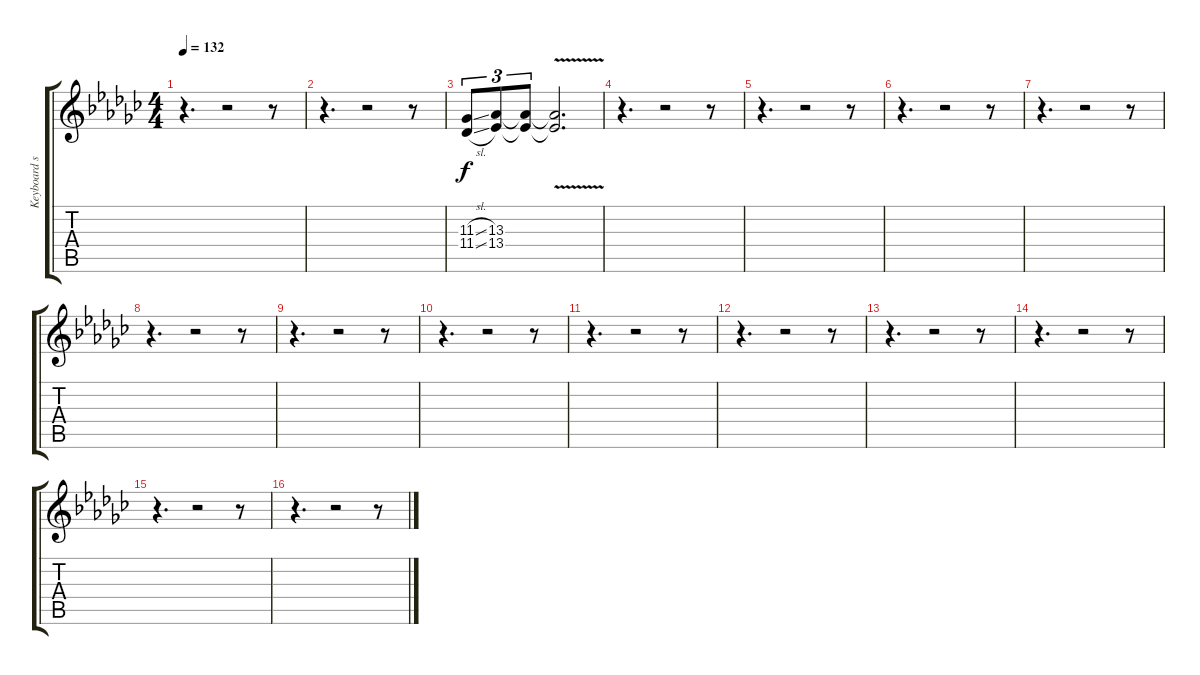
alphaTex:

\track ("Keyboard solo " "Keyboard s") {instrument lead1square}
\staff {score tabs}
\tuning (E4 B3 G3 D3 A2 E2) {hide}
\ts (4 4)
\tempo 132
\clef g2
\ks gb
r.4{d dy f} r.2 r.8 |
r.4{d} r.2 r.8 |
(11.3{sl} 11.4{sl}).8{tu (3 2)} (13.3 13.4).8{tu (3 2)} (13.3{t} 13.4{t}).8{tu (3 2)} (13.3{v t} 13.4{v t}).2{d} |
r.4{d} r.2 r.8 |
r.4{d} r.2 r.8 |
r.4{d} r.2 r.8 |
r.4{d} r.2 r.8 |
r.4{d} r.2 r.8 |
r.4{d} r.2 r.8 |
r.4{d} r.2 r.8 |
r.4{d} r.2 r.8 |
r.4{d} r.2 r.8 |
r.4{d} r.2 r.8 |
r.4{d} r.2 r.8 |
r.4{d} r.2 r.8 |
r.4{d} r.2 r.8
